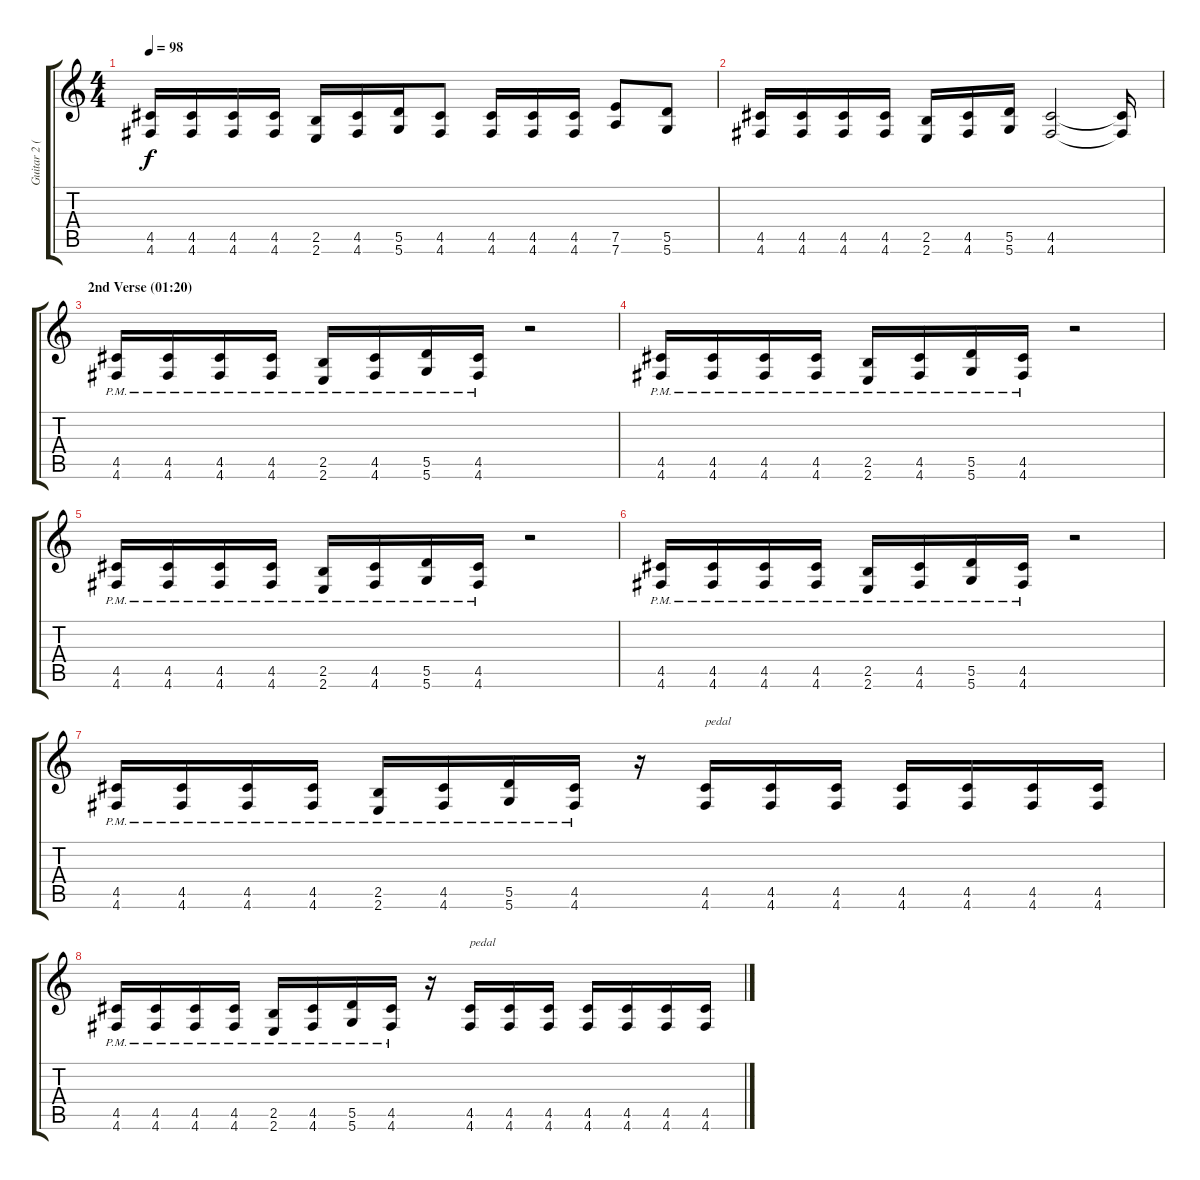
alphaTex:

\track ("Guitar 2 (Dave Kushner)" "Guitar 2 (") {instrument overdrivenguitar}
\staff {score tabs}
\tuning (E4 B3 G3 D3 A2 D2) {hide}
\ts (4 4)
\tempo 98
\clef g2
\ks c
(4.5 4.6).16{dy f} (4.5 4.6).16 (4.5 4.6).16 (4.5 4.6).16 (2.5 2.6).16 (4.5 4.6).16 (5.5 5.6).16 (4.5 4.6).8 (4.5 4.6).16 (4.5 4.6).16 (4.5 4.6).16 (7.5 7.6).8 (5.5 5.6).8 |
(4.5 4.6).16 (4.5 4.6).16 (4.5 4.6).16 (4.5 4.6).16 (2.5 2.6).16 (4.5 4.6).16 (5.5 5.6).16 (4.5 4.6).2 (4.5{t} 4.6{t}).16 |
\section ("" "2nd Verse (01:20)")
(4.5{pm} 4.6{pm}).16 (4.5{pm} 4.6{pm}).16 (4.5{pm} 4.6{pm}).16 (4.5{pm} 4.6{pm}).16 (2.5{pm} 2.6{pm}).16 (4.5{pm} 4.6{pm}).16 (5.5{pm} 5.6{pm}).16 (4.5{pm} 4.6{pm}).16 r.2 |
(4.5{pm} 4.6{pm}).16 (4.5{pm} 4.6{pm}).16 (4.5{pm} 4.6{pm}).16 (4.5{pm} 4.6{pm}).16 (2.5{pm} 2.6{pm}).16 (4.5{pm} 4.6{pm}).16 (5.5{pm} 5.6{pm}).16 (4.5{pm} 4.6{pm}).16 r.2 |
(4.5{pm} 4.6{pm}).16 (4.5{pm} 4.6{pm}).16 (4.5{pm} 4.6{pm}).16 (4.5{pm} 4.6{pm}).16 (2.5{pm} 2.6{pm}).16 (4.5{pm} 4.6{pm}).16 (5.5{pm} 5.6{pm}).16 (4.5{pm} 4.6{pm}).16 r.2 |
(4.5{pm} 4.6{pm}).16 (4.5{pm} 4.6{pm}).16 (4.5{pm} 4.6{pm}).16 (4.5{pm} 4.6{pm}).16 (2.5{pm} 2.6{pm}).16 (4.5{pm} 4.6{pm}).16 (5.5{pm} 5.6{pm}).16 (4.5{pm} 4.6{pm}).16 r.2 |
(4.5{pm} 4.6{pm}).16 (4.5{pm} 4.6{pm}).16 (4.5{pm} 4.6{pm}).16 (4.5{pm} 4.6{pm}).16 (2.5{pm} 2.6{pm}).16 (4.5{pm} 4.6{pm}).16 (5.5{pm} 5.6{pm}).16 (4.5{pm} 4.6{pm}).16 r.16 (4.5 4.6).16{txt "pedal"} (4.5 4.6).16 (4.5 4.6).16 (4.5 4.6).16 (4.5 4.6).16 (4.5 4.6).16 (4.5 4.6).16 |
(4.5{pm} 4.6{pm}).16 (4.5{pm} 4.6{pm}).16 (4.5{pm} 4.6{pm}).16 (4.5{pm} 4.6{pm}).16 (2.5{pm} 2.6{pm}).16 (4.5{pm} 4.6{pm}).16 (5.5{pm} 5.6{pm}).16 (4.5{pm} 4.6{pm}).16 r.16 (4.5 4.6).16{txt "pedal"} (4.5 4.6).16 (4.5 4.6).16 (4.5 4.6).16 (4.5 4.6).16 (4.5 4.6).16 (4.5 4.6).16
